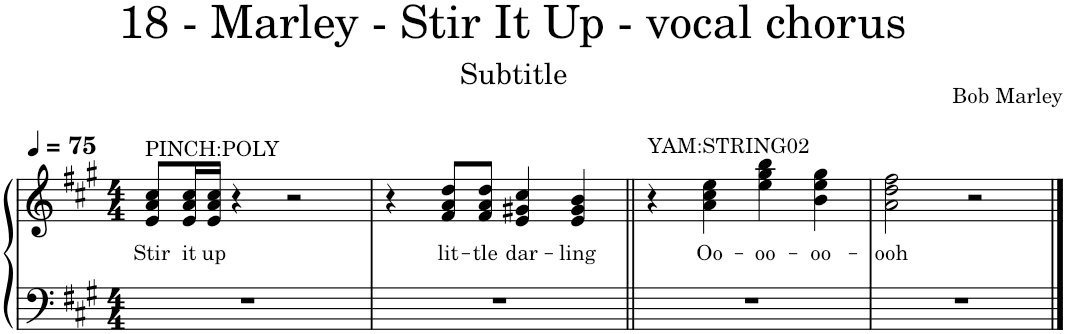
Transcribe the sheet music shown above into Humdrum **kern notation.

**kern	**kern	**text
*part1	*part1	*part1
*staff2	*staff1	*staff1
*I"Piano	*	*
*I'Pno.	*	*
*clefF4	*clefG2	*
*k[f#c#g#]	*k[f#c#g#]	*
*M4/4	*M4/4	*
*MM75	*MM75	*
=1	=1	=1
!	!LO:TX:a:t=PINCH&colon;POLY	!
!	!	!LO:LY:b
1r	8e/ 8a/ 8cc#/L	Stir
!	!	!LO:LY:b
.	16e/ 16a/ 16cc#/L	it
!	!	!LO:LY:b
.	16e/ 16a/ 16cc#/JJ	up
.	4r	.
.	2r	.
=2	=2	=2
1r	4r	.
!	!	!LO:LY:b
.	8f#/ 8a/ 8dd/L	lit-
!	!	!LO:LY:b
.	8f#/ 8a/ 8dd/J	-tle
!	!	!LO:LY:b
.	4e/ 4g#X/ 4cc#/	dar-
!	!	!LO:LY:b
.	4e/ 4g#/ 4b/	-ling
=3||	=3||	=3||
!	!LO:TX:a:t=YAM&colon;STRING02	!
1r	4r	.
!	!	!LO:LY:b
.	4a\ 4cc#\ 4ee\	Oo-
!	!	!LO:LY:b
.	4ee\ 4gg#\ 4bb\	-oo-
!	!	!LO:LY:b
.	4b\ 4ee\ 4gg#\	-oo-
=4	=4	=4
!	!	!LO:LY:b
1r	2a\ 2dd\ 2ff#\	-ooh
.	2r	.
==	==	==
*-	*-	*-
